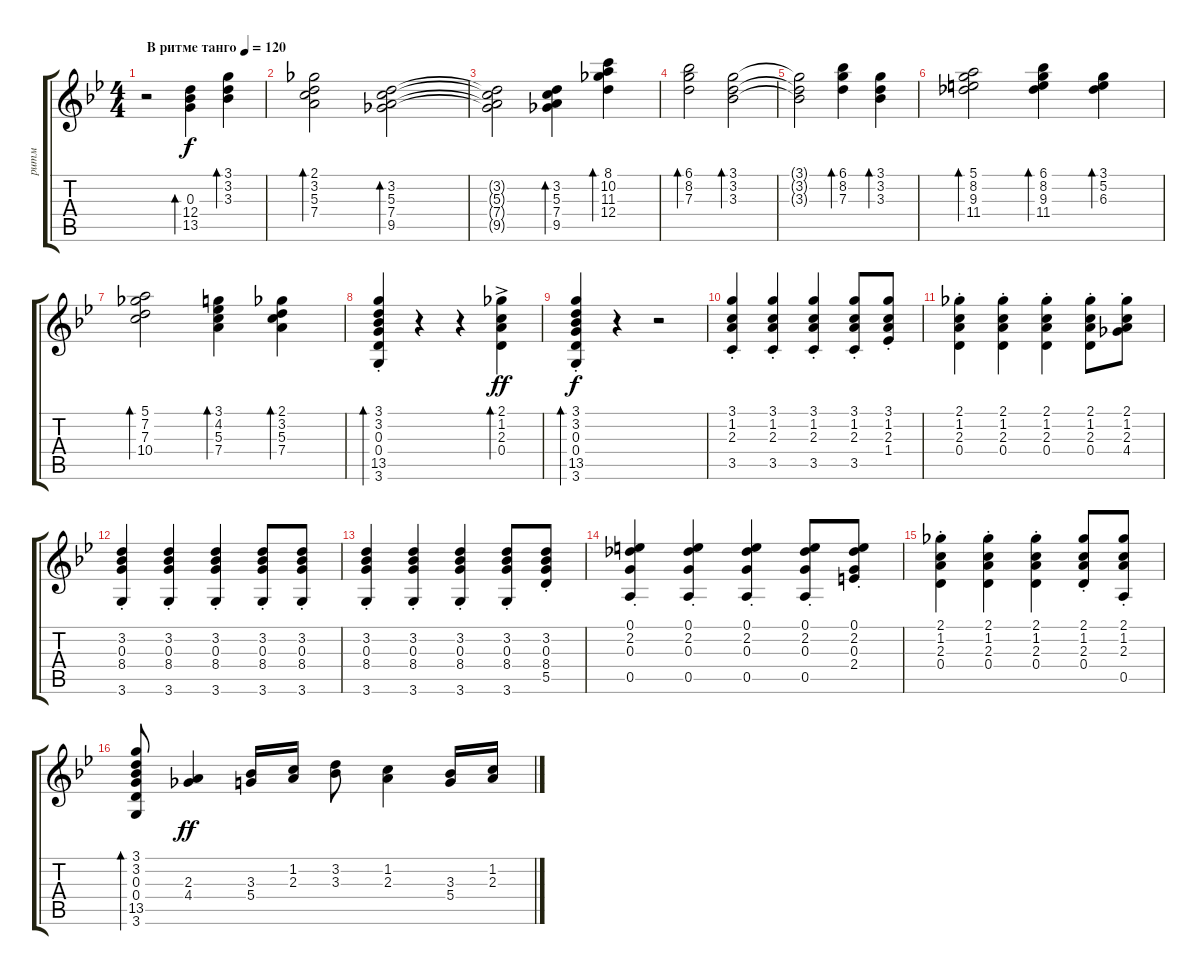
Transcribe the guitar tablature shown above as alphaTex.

\track ("ритм" "ритм") {instrument acousticguitarsteel}
\staff {score tabs}
\tuning (E4 B3 G3 D3 A2 E2) {hide}
\ts (4 4)
\tempo (120 "В ритме танго")
\clef g2
\ks gminor
r.2{dy f instrument acousticguitarsteel} (0.3 12.4 13.5).4{bd 60} (3.1 3.2 3.3).4{bd 60} |
(2.1 3.2 5.3 7.4).2{bd 60} (3.2 5.3 7.4 9.5).2{bd 60} |
(3.2{t} 5.3{t} 7.4{t} 9.5{t}).2 (3.2 5.3 7.4 9.5).4{bd 60} (8.1 10.2 11.3 12.4).4{bd 60} |
(6.1 8.2 7.3).2{bd 60} (3.1 3.2 3.3).2{bd 60} |
(3.1{t} 3.2{t} 3.3{t}).2 (6.1 8.2 7.3).4{bd 60} (3.1 3.2 3.3).4{bd 60} |
(5.1 8.2 9.3 11.4).2{bd 60} (6.1 8.2 9.3 11.4).4{bd 60} (3.1 5.2 6.3).4{bd 60} |
(5.1 7.2 7.3 10.4).2{bd 60} (3.1 4.2 5.3 7.4).4{bd 60} (2.1 3.2 5.3 7.4).4{bd 60} |
(3.1{st} 3.2{st} 0.3{st} 0.4{st} 13.5{st} 3.6{st}).4{bd 30} r.4 r.4 (2.1{ac} 1.2 2.3{ac} 0.4{ac}).4{bd 60 dy ff} |
(3.1{st} 3.2{st} 0.3{st} 0.4{st} 13.5{st} 3.6{st}).4{bd 30 dy f} r.4 r.2 |
(3.1{st} 1.2{st} 2.3{st} 3.5{st}).4 (3.1{st} 1.2{st} 2.3{st} 3.5{st}).4 (3.1{st} 1.2{st} 2.3{st} 3.5{st}).4 (3.1{st} 1.2{st} 2.3{st} 3.5{st}).8 (3.1{st} 1.2{st} 2.3{st} 1.4{st}).8 |
(2.1{st} 1.2{st} 2.3{st} 0.4{st}).4 (2.1{st} 1.2{st} 2.3{st} 0.4{st}).4 (2.1{st} 1.2{st} 2.3{st} 0.4{st}).4 (2.1{st} 1.2{st} 2.3{st} 0.4{st}).8 (2.1{st} 1.2{st} 2.3{st} 4.4{st}).8 |
(3.2{st} 0.3{st} 8.4{st} 3.6{st}).4 (3.2{st} 0.3{st} 8.4{st} 3.6{st}).4 (3.2{st} 0.3{st} 8.4{st} 3.6{st}).4 (3.2{st} 0.3{st} 8.4{st} 3.6{st}).8 (3.2{st} 0.3{st} 8.4{st} 3.6{st}).8 |
(3.2{st} 0.3{st} 8.4{st} 3.6{st}).4 (3.2{st} 0.3{st} 8.4{st} 3.6{st}).4 (3.2{st} 0.3{st} 8.4{st} 3.6{st}).4 (3.2{st} 0.3{st} 8.4{st} 3.6{st}).8 (3.2{st} 0.3{st} 8.4{st} 5.5{st}).8 |
(0.1{st} 2.2{st} 0.3{st} 0.5{st}).4 (0.1{st} 2.2{st} 0.3{st} 0.5{st}).4 (0.1{st} 2.2{st} 0.3{st} 0.5{st}).4 (0.1{st} 2.2{st} 0.3{st} 0.5{st}).8 (0.1{st} 2.2{st} 0.3{st} 2.4{st}).8 |
(2.1{st} 1.2{st} 2.3{st} 0.4{st}).4 (2.1{st} 1.2{st} 2.3{st} 0.4{st}).4 (2.1{st} 1.2{st} 2.3{st} 0.4{st}).4 (2.1{st} 1.2{st} 2.3{st} 0.4{st}).8 (2.1{st} 1.2{st} 2.3{st} 0.5{st}).8 |
(3.1 3.2 0.3 0.4 13.5 3.6).8{bd 30} (2.3 4.4).4{dy ff} (3.3 5.4).16 (1.2 2.3).16 (3.2 3.3).8 (1.2 2.3).4 (3.3 5.4).16 (1.2 2.3).16
